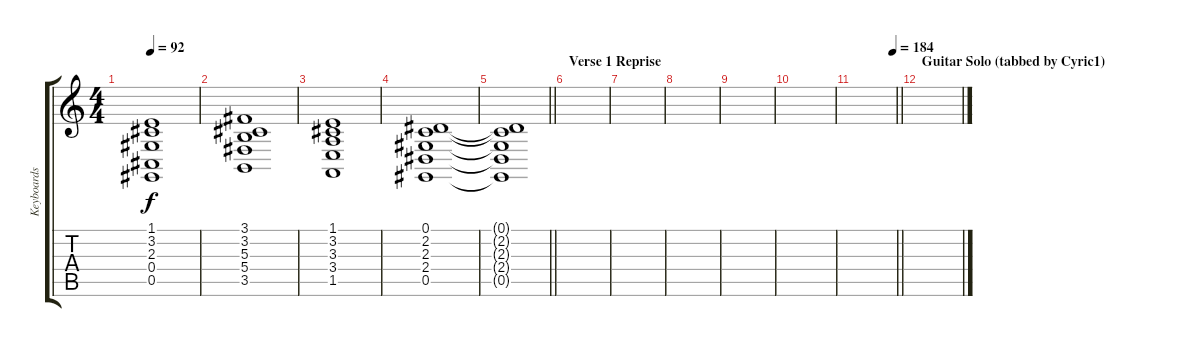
\track ("Keyboards" "Keyboards") {instrument synthstrings1}
\staff {score tabs}
\tuning (Eb4 Bb3 Gb3 Db3 Ab2 Eb2) {hide}
\ts (4 4)
\tempo 92
\clef g2
\ks c
(1.1{t} 3.2{t} 2.3{t} 0.4{t} 0.5{t}).1{dy f} |
(3.1 3.2 5.3 5.4 3.5).1 |
(1.1 3.2 3.3 3.4 1.5).1 |
(0.1 2.2 2.3 2.4 0.5).1 |
\barLineRight lightlight
(0.1{t} 2.2{t} 2.3{t} 2.4{t} 0.5{t}).1 |
\section ("" "Verse 1 Reprise")
|
|
|
|
|
\tempo (184 0.9375)
\barLineRight lightlight
|
\section ("" "Guitar Solo (tabbed by Cyric1)")
